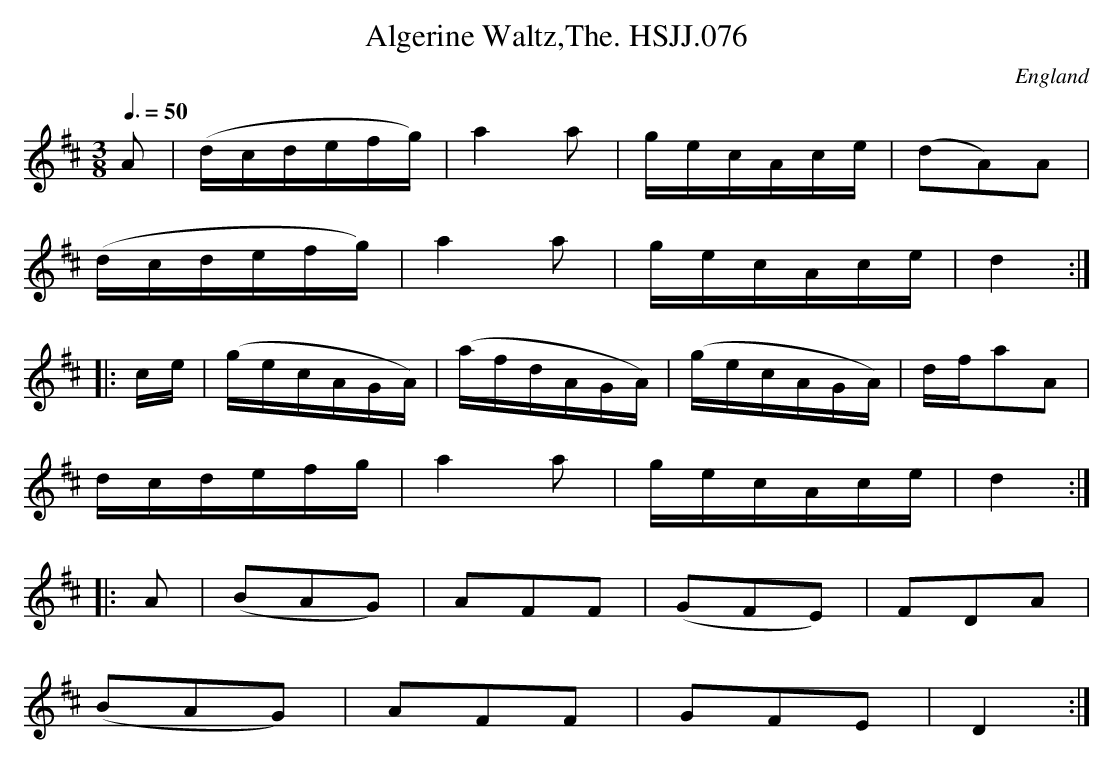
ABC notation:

X:1
T:Algerine Waltz,The. HSJJ.076
M:3/8
L:1/16
Q:3/8=50
O:England
K:D
A2|(dcdefg)|a4a2|gecAce|(d2A2)A2|
(dcdefg)|a4a2|gecAce|d4:|
|:ce|(gecAGA)|(afdAGA)|(gecAGA)|dfa2A2|
dcdefg|a4a2|gecAce|d4:|
|:A2|(B2A2G2)|A2F2F2|(G2F2E2)|F2D2A2|
(B2A2G2)|A2F2F2|G2F2E2|D4:|
